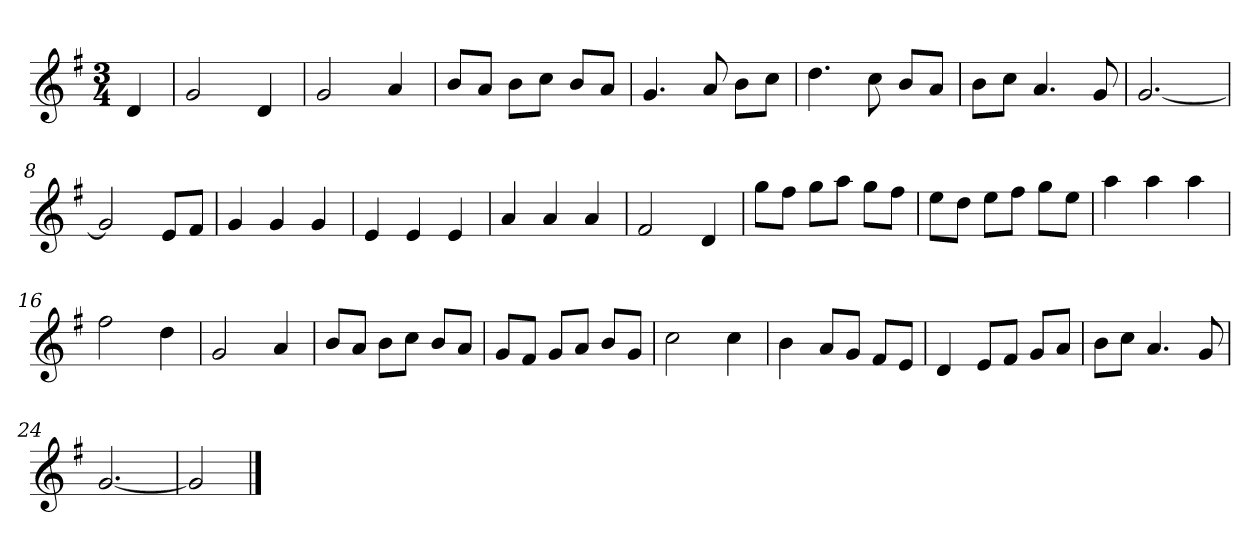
**kern
*part1
*staff1
*k[f#]
*M3/4
*MM120
=
4d
=1
2g
4d
=2
2g
4a
=3
8bL
8aJ
8bL
8ccJ
8bL
8aJ
=4
4.g
8a
8bL
8ccJ
=5
4.dd
8cc
8bL
8aJ
=6
8bL
8ccJ
4.a
8g
=7
[2.g
=8
2g]
8eL
8f#J
=9
4g
4g
4g
=10
4e
4e
4e
=11
4a
4a
4a
=12
2f#
4d
=13
8ggL
8ff#J
8ggL
8aaJ
8ggL
8ff#J
=14
8eeL
8ddJ
8eeL
8ff#J
8ggL
8eeJ
=15
4aa
4aa
4aa
=16
2ff#
4dd
=17
2g
4a
=18
8bL
8aJ
8bL
8ccJ
8bL
8aJ
=19
8gL
8f#J
8gL
8aJ
8bL
8gJ
=20
2cc
4cc
=21
4b
8aL
8gJ
8f#L
8eJ
=22
4d
8eL
8f#J
8gL
8aJ
=23
8bL
8ccJ
4.a
8g
=24
[2.g
=25
2g]
==
*-
